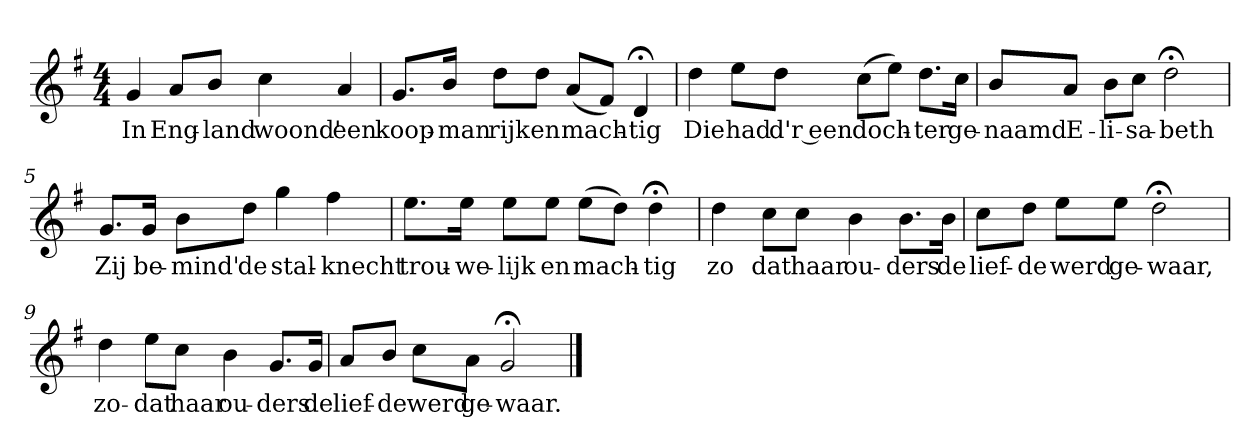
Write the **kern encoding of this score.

**kern	**text
*part1	*part1
*staff1	*staff1
*k[f#]	*
*G:	*
*M4/4	*
*MM120	*
=1	=1
4g	In
8aL	Eng-
8bJ	-land
4cc	woond'
4a	een
=2	=2
8.gL	koop-
16bJk	-man
8ddL	rijk
8ddJ	en
(8aL	mach-
8f#J)	.
4d;<	-tig
=3	=3
4dd	Die
8eeL	had
8ddJ	d'r een
(8ccL	doch-
8eeJ)	.
8.ddL	-ter
16ccJk	ge-
=4	=4
8bL	-naamd
8aJ	E-
8bL	-li-
8ccJ	-sa-
2dd;<	-beth
=5	=5
8.gL	Zij
16gJk	be-
8bL	-mind'
8ddJ	de
4gg	stal-
4ff#	-knecht
=6	=6
8.eeL	trou-
16eeJk	-we-
8eeL	-lijk
8eeJ	en
(8eeL	mach-
8ddJ)	.
4dd;<	-tig
=7	=7
4dd	zo
8ccL	dat
8ccJ	haar
4b	ou-
8.bL	-ders
16bJk	de
=8	=8
8ccL	lief-
8ddJ	-de
8eeL	werd
8eeJ	ge-
2dd;<	-waar,
=9	=9
4dd	zo-
8eeL	-dat
8ccJ	haar
4b	ou-
8.gL	-ders
16gJk	de
=10	=10
8aL	lief-
8bJ	-de
8ccL	werd
8aJ	ge-
2g;<	-waar.
==	==
*-	*-
